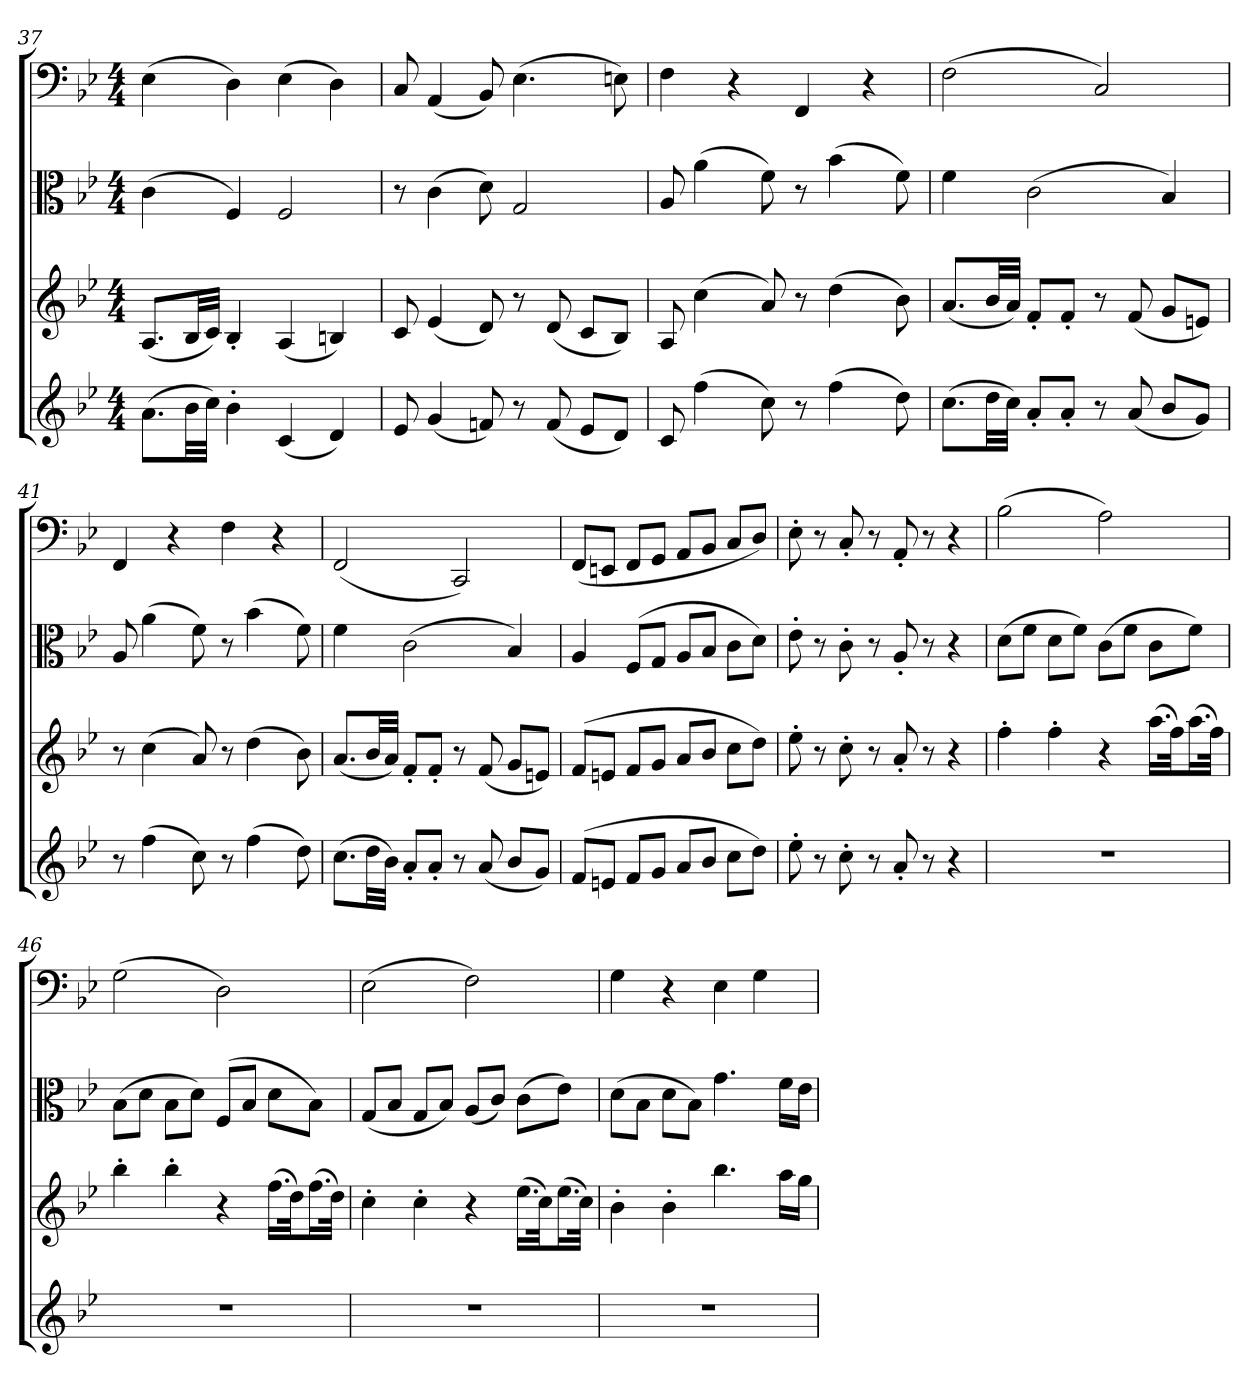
**kern	**kern	**kern	**kern
*part4	*part3	*part2	*part1
*staff4	*staff3	*staff2	*staff1
*clefG2	*clefG2	*clefC3	*clefF4
*k[b-e-]	*k[b-e-]	*k[b-e-]	*k[b-e-]
*B-:	*B-:	*B-:	*B-:
*M4/4	*M4/4	*M4/4	*M4/4
=37	=37	=37	=37
(8.a\L	(8.A/L	(4c	(4E-
32b-\LL	32B-/LL	.	.
32cc\JJJ)	32c/JJJ)	.	.
4b-'	4B-'	4F)	4D)
(4c	(4A	2F	(4E-
4d)	4Bn)	.	4D)
=38	=38	=38	=38
8e-	8c	8r	8C
(4g	(4e-	(4c	(4AA
8fn)	8d)	8d)	8BB-)
8r	8r	2G	(4.E-
(8f	(8d	.	.
8e-/L	8c/L	.	.
8d/J)	8B-/J)	.	8En)
=39	=39	=39	=39
8c	8A	8A	4F
(4ff	(4cc	(4a	.
.	.	.	4r
8cc)	8a)	8f)	.
8r	8r	8r	4FF
(4ff	(4dd	(4b-	.
.	.	.	4r
8dd)	8b-)	8f)	.
=40	=40	=40	=40
(8.cc\L	(8.a/L	4f	(2F
32dd\LL	32b-/LL	.	.
32cc\JJJ)	32a/JJJ)	.	.
8a'/L	8f'/L	(2c	.
8a'/J	8f'/J	.	.
8r	8r	.	2C)
(8a	(8f	.	.
8b-/L	8g/L	4B-)	.
8g/J)	8en/J)	.	.
=41	=41	=41	=41
8r	8r	8A	4FF
(4ff	(4cc	(4a	.
.	.	.	4r
8cc)	8a)	8f)	.
8r	8r	8r	4F
(4ff	(4dd	(4b-	.
.	.	.	4r
8dd)	8b-)	8f)	.
=42	=42	=42	=42
(8.cc\L	(8.a/L	4f	(2FF
32dd\LL	32b-/LL	.	.
32b-\JJJ)	32a/JJJ)	.	.
8a'/L	8f'/L	(2c	.
8a'/J	8f'/J	.	.
8r	8r	.	2CC)
(8a	(8f	.	.
8b-/L	8g/L	4B-)	.
8g/J)	8en/J)	.	.
=43	=43	=43	=43
(8f/L	(8f/L	4A	(8FF/L
8en/J	8en/J	.	8EEn/J
8f/L	8f/L	(8F/L	8FF/L
8g/J	8g/J	8G/J	8GG/J
8a/L	8a/L	8A/L	8AA/L
8b-/J	8b-/J	8B-/J	8BB-/J
8cc\L	8cc\L	8c\L	8C/L
8dd\J)	8dd\J)	8d\J)	8D/J)
=44	=44	=44	=44
8ee-'	8ee-'	8e-'	8E-'
8r	8r	8r	8r
8cc'	8cc'	8c'	8C'
8r	8r	8r	8r
8a'	8a'	8A'	8AA'
8r	8r	8r	8r
4r	4r	4r	4r
=45	=45	=45	=45
1r	4ff'	(8d\L	(2B-
.	.	8f\J	.
.	4ff'	8d\L	.
.	.	8f\J)	.
.	4r	(8c\L	2A)
.	.	8f\J	.
.	(16.aa\LL	8c\L	.
.	32ff\Jk)	.	.
.	(16.aa\L	8f\J)	.
.	32ff\JJk)	.	.
=46	=46	=46	=46
1r	4bb-'	(8B-\L	(2G
.	.	8d\J	.
.	4bb-'	8B-\L	.
.	.	8d\J)	.
.	4r	(8F/L	2D)
.	.	8B-/J	.
.	(16.ff\LL	8d\L	.
.	32dd\Jk)	.	.
.	(16.ff\L	8B-\J)	.
.	32dd\JJk)	.	.
=47	=47	=47	=47
1r	4cc'	(8G/L	(2E-
.	.	8B-/J	.
.	4cc'	8G/L	.
.	.	8B-/J)	.
.	4r	(8A/L	2F)
.	.	8c/J)	.
.	(16.ee-\LL	(8c\L	.
.	32cc\Jk)	.	.
.	(16.ee-\L	8e-\J)	.
.	32cc\JJk)	.	.
=48	=48	=48	=48
1r	4b-'	(8d\L	4G
.	.	8B-\J	.
.	4b-'	8d\L	4r
.	.	8B-\J)	.
.	4.bb-	4.g	4E-
.	.	.	4G
.	16aa\LL	16f\LL	.
.	16gg\JJ	16e-\JJ	.
=	=	=	=
*-	*-	*-	*-
